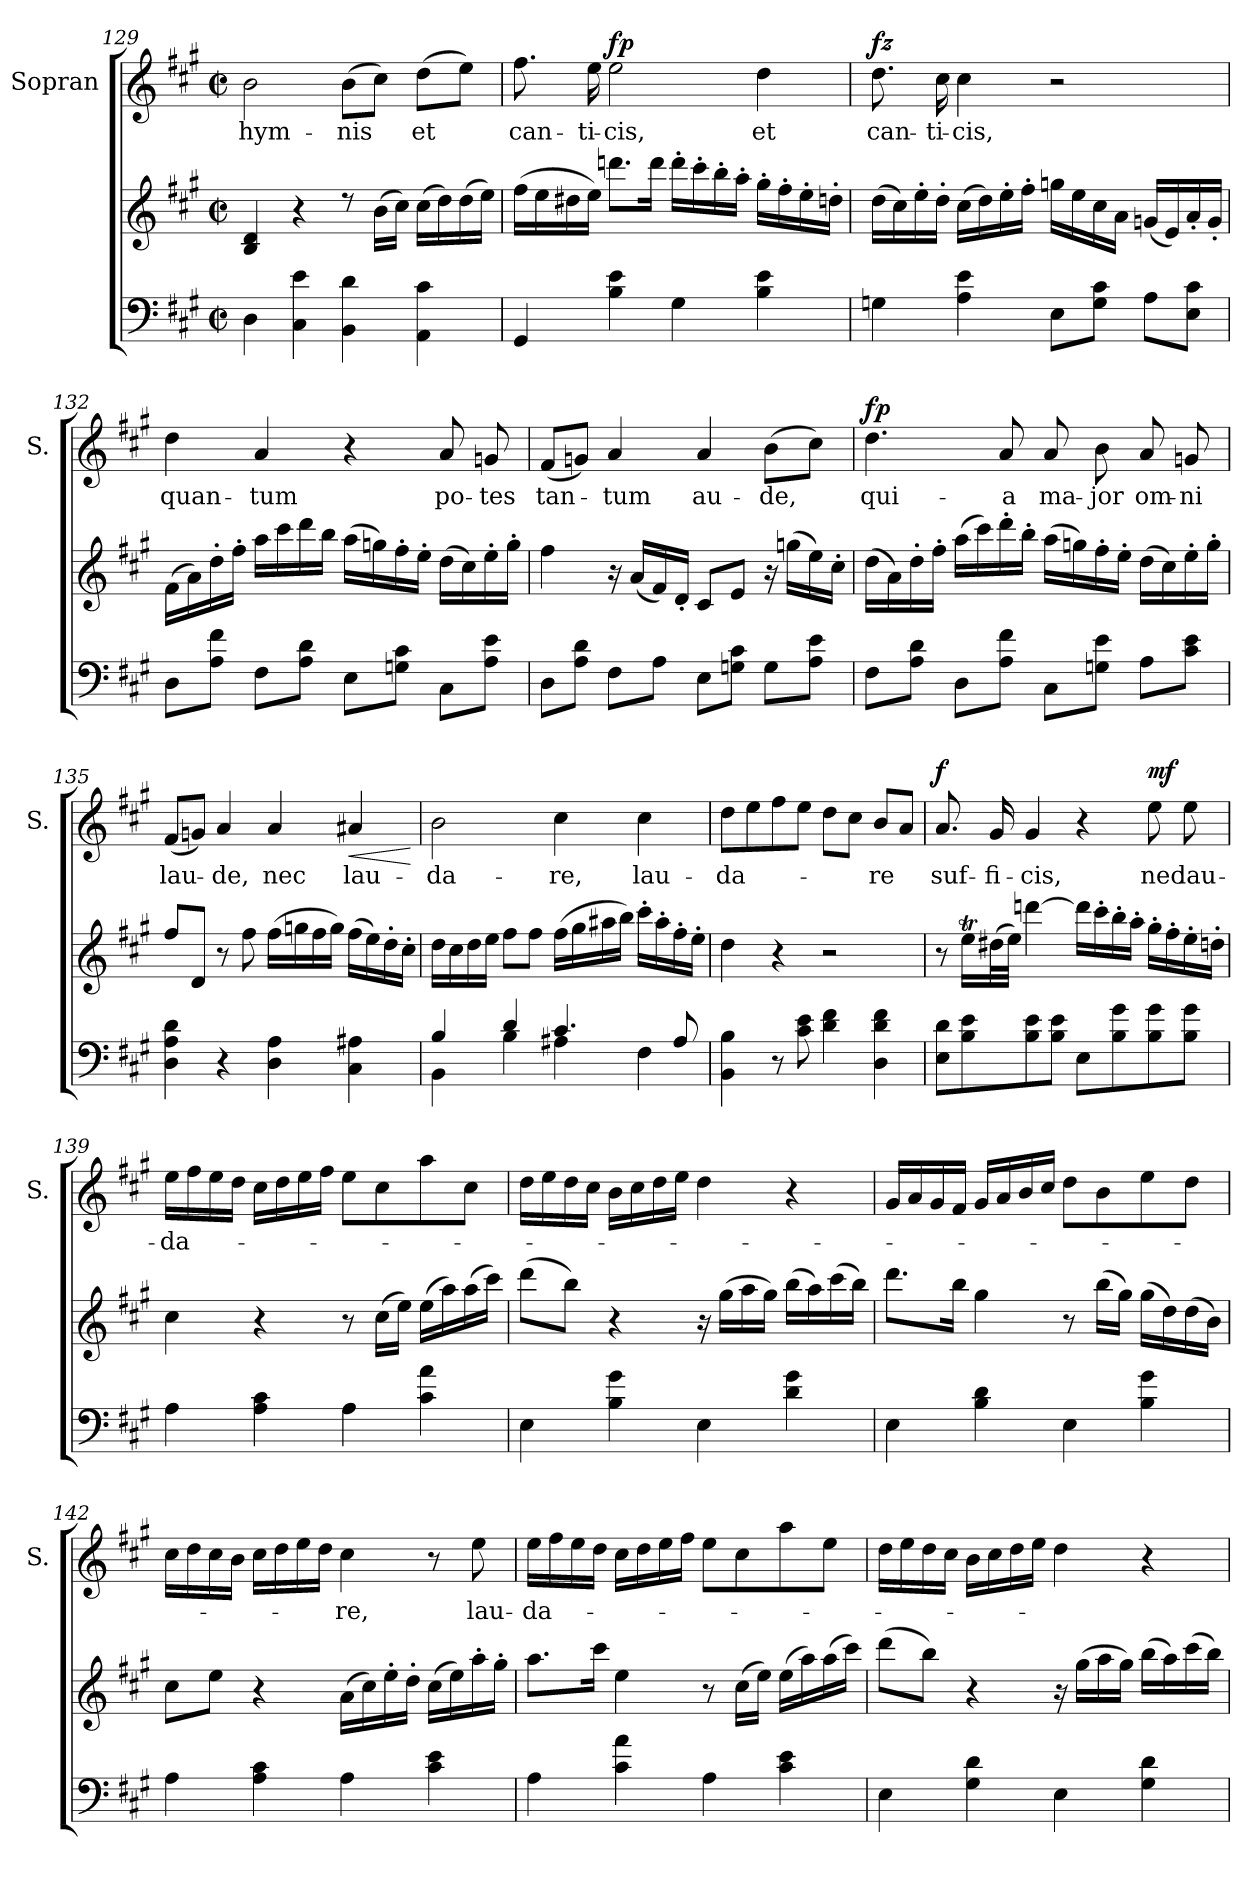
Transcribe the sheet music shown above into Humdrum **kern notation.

**kern	**kern	**kern	**text	**dynam
*part2	*part2	*part1	*part1	*part1
*staff3	*staff2	*staff1	*staff1	*staff1
*	*	*I"Sopran	*	*
*	*	*I'S.	*	*
*clefF4	*clefG2	*clefG2	*	*
*k[f#c#g#]	*k[f#c#g#]	*k[f#c#g#]	*	*
*A:	*A:	*A:	*	*
*M2/2	*M2/2	*M2/2	*	*
*met(c|)	*met(c|)	*met(c|)	*	*
=129	=129	=129	=129	=129
!	!	!	!LO:LY:b	!
4D\	4B/ 4d/	2b\	hym-	.
4C#\ 4e\	4r	.	.	.
!	!	!	!LO:LY:b	!
4BB\ 4d\	8rcc	(>8b\L	-nis	.
.	(>16b\LL	8cc#\J)	.	.
.	16cc#\JJ)	.	.	.
!	!	!	!LO:LY:b	!
4AA\ 4c#\	(>16cc#\LL	(>8dd\L	et	.
.	16dd\)	.	.	.
.	(>16dd\	8ee\J)	.	.
.	16ee\JJ)	.	.	.
=130	=130	=130	=130	=130
!	!	!	!LO:LY:b	!
4GG#/	(>16ff#\LL	8.ff#\	can-	.
.	16ee\	.	.	.
.	16dd#X\	.	.	.
!	!	!	!LO:LY:b	!
.	16ee\JJ)	16ee\	-ti-	.
!	!	!	!LO:LY:b	!LO:DY:a
4B\ 4e\	8.dddn\L	2ee\	-cis,	fp
.	16ddd\Jk	.	.	.
4G#\	16ddd'>\LL	.	.	.
.	16ccc#'>\	.	.	.
.	16bb'>\	.	.	.
.	16aa'>\JJ	.	.	.
!	!	!	!LO:LY:b	!
4B\ 4e\	16gg#'>\LL	4dd\	et	.
.	16ff#'>\	.	.	.
.	16ee'>\	.	.	.
.	16ddn'>\JJ	.	.	.
!!LO:LB:g=z
=131	=131	=131	=131	=131
!	!	!	!LO:LY:b	!LO:DY:a
4Gn\	(>16dd\LL	8.dd\	can-	fz
.	16cc#\)	.	.	.
.	16ee'>\	.	.	.
!	!	!	!LO:LY:b	!
.	16dd'>\JJ	16cc#\	-ti-	.
!	!	!	!LO:LY:b	!
4A\ 4e\	(>16cc#\LL	4cc#\	-cis,	.
.	16dd\)	.	.	.
.	16ee'>\	.	.	.
.	16ff#'>\JJ	.	.	.
8E\L	16ggn\LL	2r	.	.
.	16ee\	.	.	.
8G\ 8c#\J	16cc#\	.	.	.
.	16a\JJ	.	.	.
8A\L	(<16gn/LL	.	.	.
.	16e/)	.	.	.
8E\ 8c#\J	16a'</	.	.	.
.	16g'</JJ	.	.	.
=132	=132	=132	=132	=132
!	!	!	!LO:LY:b	!
8D\L	(>16f#\LL	4dd\	quan-	.
.	16a\)	.	.	.
8A\ 8f#\J	16dd'>\	.	.	.
.	16ff#'>\JJ	.	.	.
!	!	!	!LO:LY:b	!
8F#\L	16aa\LL	4a/	-tum	.
.	16ccc#\	.	.	.
8A\ 8d\J	16ddd\	.	.	.
.	16bb\JJ	.	.	.
8E\L	(>16aa\LL	4r	.	.
.	16ggn\)	.	.	.
8Gn\ 8c#\J	16ff#'>\	.	.	.
.	16ee'>\JJ	.	.	.
!	!	!	!LO:LY:b	!
8C#\L	(>16dd\LL	8a/	po-	.
.	16cc#\)	.	.	.
!	!	!	!LO:LY:b	!
8A\ 8e\J	16ee'>\	8gn/	-tes	.
.	16gg'>\JJ	.	.	.
=133	=133	=133	=133	=133
!	!	!	!LO:LY:b	!
8D\L	4ff#\	(<8f#/L	tan-	.
8A\ 8d\J	.	8gn/J)	.	.
!	!	!	!LO:LY:b	!
8F#\L	16r	4a/	-tum	.
.	(<16a/LL	.	.	.
8A\J	16f#/)	.	.	.
.	16d'</JJ	.	.	.
!	!	!	!LO:LY:b	!
8E\L	8c#/L	4a/	au-	.
8Gn\ 8c#\J	8e/J	.	.	.
!	!	!	!LO:LY:b	!
8G\L	16r	(>8b\L	-de,	.
.	(>16ggn\LL	.	.	.
8A\ 8e\J	16ee\)	8cc#\J)	.	.
.	16cc#'>\JJ	.	.	.
!!LO:PB:g=z
=134	=134	=134	=134	=134
!	!	!	!LO:LY:b	!LO:DY:a
8F#\L	(>16dd\LL	4.dd\	qui-	fp
.	16a\)	.	.	.
8A\ 8d\J	16dd'>\	.	.	.
.	16ff#'>\JJ	.	.	.
8D\L	(>16aa\LL	.	.	.
.	16ccc#\)	.	.	.
!	!	!	!LO:LY:b	!
8A\ 8f#\J	16ddd'>\	8a/	-a	.
.	16bb'>\JJ	.	.	.
!	!	!	!LO:LY:b	!
8C#\L	(>16aa\LL	8a/	ma-	.
.	16ggn\)	.	.	.
!	!	!	!LO:LY:b	!
8Gn\ 8e\J	16ff#'>\	8b\	-jor	.
.	16ee'>\JJ	.	.	.
!	!	!	!LO:LY:b	!
8A\L	(>16dd\LL	8a/	om-	.
.	16cc#\)	.	.	.
!	!	!	!LO:LY:b	!
8c#\ 8e\J	16ee'>\	8gn/	-ni	.
.	16gg'>\JJ	.	.	.
=135	=135	=135	=135	=135
!	!	!	!LO:LY:b	!
4D\ 4A\ 4d\	8ff#/L	(<8f#/L	lau-	.
.	8d/J	8gn/J)	.	.
!	!	!	!LO:LY:b	!
4r	8r	4a/	-de,	.
.	8ff#\	.	.	.
!	!	!	!LO:LY:b	!
4D\ 4A\	(>16ff#\LL	4a/	nec	.
.	16ggn\	.	.	.
.	16ff#\	.	.	.
.	16gg\JJ)	.	.	.
!	!	!	!LO:LY:b	!LO:HP:b
4C#\ 4A#X\	(>16ff#\LL	4a#X/	lau-	<
.	16ee\)	.	.	.
.	16dd'>\	.	.	.
.	16cc#'>\JJ	.	.	.
.	.	.	.	[
=136	=136	=136	=136	=136
*^	*	*	*	*
!	!	!	!	!LO:LY:b	!
4B/	4BB\	16dd\LL	2b\	-da-	.
.	.	16cc#\	.	.	.
.	.	16dd\	.	.	.
.	.	16ee\JJ	.	.	.
4d/	4B\	8ff#\L	.	.	.
.	.	8ff#\J	.	.	.
!	!	!	!	!LO:LY:b	!
4.c#/	4A#X\	(>16ff#\LL	4cc#\	-re,	.
.	.	16gg#\	.	.	.
.	.	16aa#X\	.	.	.
.	.	16bb\JJ)	.	.	.
!	!	!	!	!LO:LY:b	!
.	4F#\	16ccc#'>\LL	4cc#\	lau-	.
.	.	16aa#'>\	.	.	.
8A#/	.	16ff#'>\	.	.	.
.	.	16ee'>\JJ	.	.	.
*v	*v	*	*	*	*
!!LO:LB:g=z
=137	=137	=137	=137	=137
!	!	!	!LO:LY:b	!
4BB\ 4B\	4dd\	8dd\L	-da-	.
.	.	8ee\	.	.
8r	4r	8ff#\	.	.
8c#\ 8e\	.	8ee\J	.	.
4d\ 4f#\	2r	8dd\L	.	.
.	.	8cc#\J	.	.
!	!	!	!LO:LY:b	!
4D\ 4d\ 4f#\	.	8b/L	-re	.
.	.	8a/J	.	.
=138	=138	=138	=138	=138
!	!	!	!LO:LY:b	!LO:DY:a
8E\ 8d\L	8r	8.a/	suf-	f
8B\ 8e\	16eeT\LL	.	.	.
!	!	!	!LO:LY:b	!
.	(>32dd#X\L	16g#/	-fi-	.
.	32ee\JJJ)	.	.	.
!	!	!	!LO:LY:b	!
8B\ 8e\	[4dddn\	4g#/	-cis,	.
8B\ 8e\J	.	.	.	.
8E\L	16ddd\LL]	4r	.	.
.	16ccc#'>\	.	.	.
8B\ 8g#\	16bb'>\	.	.	.
.	16aa'>\JJ	.	.	.
!	!	!	!LO:LY:b	!LO:DY:a
8B\ 8g#\	16gg#'>\LL	8ee\	nec	mf
.	16ff#'>\	.	.	.
!	!	!	!LO:LY:b	!
8B\ 8g#\J	16ee'>\	8ee\	lau-	.
.	16ddn'>\JJ	.	.	.
=139	=139	=139	=139	=139
!	!	!	!LO:LY:b	!
4A\	4cc#\	16ee\LL	-da-	.
.	.	16ff#\	.	.
.	.	16ee\	.	.
.	.	16dd\JJ	.	.
4A\ 4c#\	4r	16cc#\LL	.	.
.	.	16dd\	.	.
.	.	16ee\	.	.
.	.	16ff#\JJ	.	.
4A\	8r	8ee\L	.	.
.	(>16cc#\LL	8cc#\	.	.
.	16ee\JJ)	.	.	.
4c#\ 4a\	(>16ee\LL	8aa\	.	.
.	16aa\)	.	.	.
.	(>16aa\	8cc#\J	.	.
.	16ccc#\JJ)	.	.	.
!!LO:LB:g=z
=140	=140	=140	=140	=140
4E\	(>8ddd\L	16dd\LL	.	.
.	.	16ee\	.	.
.	8bb\J)	16dd\	.	.
.	.	16cc#\JJ	.	.
4B\ 4g#\	4r	16b\LL	.	.
.	.	16cc#\	.	.
.	.	16dd\	.	.
.	.	16ee\JJ	.	.
4E\	16r	4dd\	.	.
.	(>16gg#\LL	.	.	.
.	16aa\	.	.	.
.	16gg#\JJ)	.	.	.
4d\ 4g#\	(>16bb\LL	4r	.	.
.	16aa\)	.	.	.
.	(>16ccc#\	.	.	.
.	16bb\JJ)	.	.	.
=141	=141	=141	=141	=141
4E\	8.ddd\L	16g#/LL	.	.
.	.	16a/	.	.
.	.	16g#/	.	.
.	16bb\Jk	16f#/JJ	.	.
4B\ 4d\	4gg#\	16g#/LL	.	.
.	.	16a/	.	.
.	.	16b/	.	.
.	.	16cc#/JJ	.	.
4E\	8r	8dd\L	.	.
.	(>16bb\LL	8b\	.	.
.	16gg#\JJ)	.	.	.
4B\ 4g#\	(>16gg#\LL	8ee\	.	.
.	16dd\)	.	.	.
.	(>16dd\	8dd\J	.	.
.	16b\JJ)	.	.	.
=142	=142	=142	=142	=142
4A\	8cc#\L	16cc#\LL	.	.
.	.	16dd\	.	.
.	8ee\J	16cc#\	.	.
.	.	16b\JJ	.	.
4A\ 4c#\	4r	16cc#\LL	.	.
.	.	16dd\	.	.
.	.	16ee\	.	.
.	.	16dd\JJ	.	.
!	!	!	!LO:LY:b	!
4A\	(>16a\LL	4cc#\	-re,	.
.	16cc#\)	.	.	.
.	16ee'>\	.	.	.
.	16dd'>\JJ	.	.	.
4c#\ 4e\	(>16cc#\LL	8r	.	.
.	16ee\)	.	.	.
!	!	!	!LO:LY:b	!
.	16aa'>\	8ee\	lau-	.
.	16gg#'>\JJ	.	.	.
!!LO:LB:g=z
=143	=143	=143	=143	=143
!	!	!	!LO:LY:b	!
4A\	8.aa\L	16ee\LL	-da-	.
.	.	16ff#\	.	.
.	.	16ee\	.	.
.	16ccc#\Jk	16dd\JJ	.	.
4c#\ 4a\	4ee\	16cc#\LL	.	.
.	.	16dd\	.	.
.	.	16ee\	.	.
.	.	16ff#\JJ	.	.
4A\	8r	8ee\L	.	.
.	(>16cc#\LL	8cc#\	.	.
.	16ee\JJ)	.	.	.
4c#\ 4e\	(>16ee\LL	8aa\	.	.
.	16aa\)	.	.	.
.	(>16aa\	8ee\J	.	.
.	16ccc#\JJ)	.	.	.
=144	=144	=144	=144	=144
4E\	(>8ddd\L	16dd\LL	.	.
.	.	16ee\	.	.
.	8bb\J)	16dd\	.	.
.	.	16cc#\JJ	.	.
4G#\ 4d\	4r	16b\LL	.	.
.	.	16cc#\	.	.
.	.	16dd\	.	.
.	.	16ee\JJ	.	.
4E\	16r	4dd\	.	.
.	(>16gg#\LL	.	.	.
.	16aa\	.	.	.
.	16gg#\JJ)	.	.	.
4G#\ 4d\	(>16bb\LL	4r	.	.
.	16aa\)	.	.	.
.	(>16ccc#\	.	.	.
.	16bb\JJ)	.	.	.
=	=	=	=	=
*-	*-	*-	*-	*-
